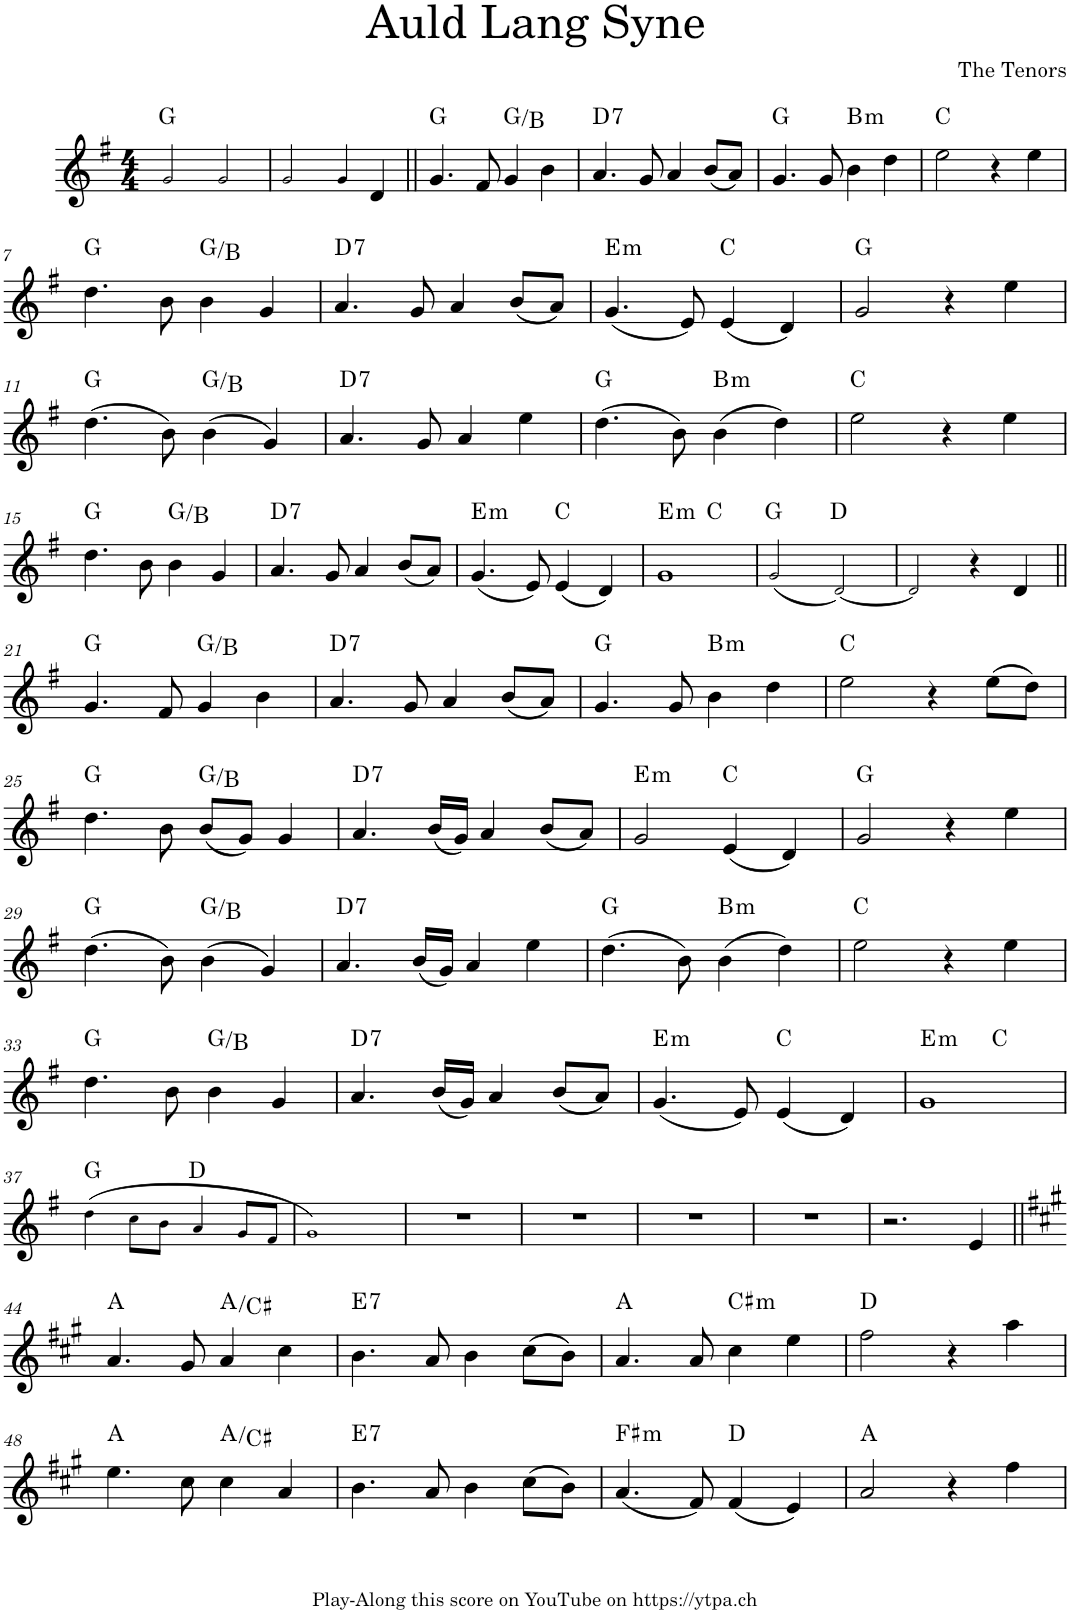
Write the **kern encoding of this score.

**kern	**harte
*part1	*part1
*staff1	*
*I"Piano	*
*I'Pno.	*
*clefG2	*
*k[f#]	*
*M4/4	*
=1	=1
2g!/	G:maj
2g!/	.
=2	=2
2g!/	.
4g!/	.
4d/	.
=3||	=3||
4.g/	G:maj
8f#/	.
4g/	G:maj/3
4b\	.
=4	=4
!	!LO:H:kt=7
4.a/	D:7
8g/	.
4a/	.
(8b/L	.
8a/J)	.
=5	=5
4.g/	G:maj
8g/	.
!	!LO:H:kt=m
4b\	B:min
4dd\	.
=6	=6
2ee\	C:maj
4r	.
4ee\	.
!!LO:LB:g=z
=7	=7
4.dd\	G:maj
8b\	.
4b\	G:maj/3
4g/	.
=8	=8
!	!LO:H:kt=7
4.a/	D:7
8g/	.
4a/	.
(8b/L	.
8a/J)	.
=9	=9
!	!LO:H:kt=m
(4.g/	E:min
8e/)	.
(4e/	C:maj
4d/)	.
=10	=10
2g/	G:maj
4r	.
4ee\	.
!!LO:LB:g=z
=11	=11
(4.dd\	G:maj
8b\)	.
(4b\	G:maj/3
4g/)	.
=12	=12
!	!LO:H:kt=7
4.a/	D:7
8g/	.
4a/	.
4ee\	.
=13	=13
(4.dd\	G:maj
8b\)	.
!	!LO:H:kt=m
(4b\	B:min
4dd\)	.
=14	=14
2ee\	C:maj
4r	.
4ee\	.
!!LO:LB:g=z
=15	=15
4.dd\	G:maj
8b\	.
4b\	G:maj/3
4g/	.
=16	=16
!	!LO:H:kt=7
4.a/	D:7
8g/	.
4a/	.
(8b/L	.
8a/J)	.
=17	=17
!	!LO:H:kt=m
(4.g/	E:min
8e/)	.
(4e/	C:maj
4d/)	.
=18	=18
!	!LO:H:kt=m
*^	*
1g	2ryy	E:min
.	2ryy	C:maj
*v	*v	*
=19	=19
(2g!/	G:maj
[2d!/)	D:maj
=20	=20
2d!/]	.
4r	.
4d/	.
!!LO:LB:g=z
=21||	=21||
4.g/	G:maj
8f#/	.
4g/	G:maj/3
4b\	.
=22	=22
!	!LO:H:kt=7
4.a/	D:7
8g/	.
4a/	.
(8b/L	.
8a/J)	.
=23	=23
4.g/	G:maj
8g/	.
!	!LO:H:kt=m
4b\	B:min
4dd\	.
=24	=24
2ee\	C:maj
4r	.
(8ee\L	.
8dd\J)	.
!!LO:LB:g=z
=25	=25
4.dd\	G:maj
8b\	.
(8b/L	G:maj/3
8g/J)	.
4g/	.
=26	=26
!	!LO:H:kt=7
4.a/	D:7
(16b/LL	.
16g/JJ)	.
4a/	.
(8b/L	.
8a/J)	.
=27	=27
!	!LO:H:kt=m
2g/	E:min
(4e/	C:maj
4d/)	.
=28	=28
2g/	G:maj
4r	.
4ee\	.
!!LO:LB:g=z
=29	=29
(4.dd\	G:maj
8b\)	.
(4b\	G:maj/3
4g/)	.
=30	=30
!	!LO:H:kt=7
4.a/	D:7
(16b/LL	.
16g/JJ)	.
4a/	.
4ee\	.
=31	=31
(4.dd\	G:maj
8b\)	.
!	!LO:H:kt=m
(4b\	B:min
4dd\)	.
=32	=32
2ee\	C:maj
4r	.
4ee\	.
!!LO:LB:g=z
=33	=33
4.dd\	G:maj
8b\	.
4b\	G:maj/3
4g/	.
=34	=34
!	!LO:H:kt=7
4.a/	D:7
(16b/LL	.
16g/JJ)	.
4a/	.
(8b/L	.
8a/J)	.
=35	=35
!	!LO:H:kt=m
(4.g/	E:min
8e/)	.
(4e/	C:maj
4d/)	.
=36	=36
!	!LO:H:kt=m
*^	*
1g	2ryy	E:min
.	2ryy	C:maj
*v	*v	*
!!LO:LB:g=z
=37	=37
(4dd!\	G:maj
8cc!\L	.
8b!\J	.
4a!/	D:maj
8g!/L	.
8f#!/J	.
=38	=38
1g!)	.
=39	=39
1r	.
=40	=40
1r	.
=41	=41
1r	.
=42	=42
1r	.
=43	=43
2.r	.
4e/	.
!!LO:LB:g=z
=44||	=44||
*k[f#c#g#]	*
4.a/	A:maj
8g#/	.
4a/	A:maj/3
4cc#\	.
=45	=45
!	!LO:H:kt=7
4.b\	E:7
8a/	.
4b\	.
(8cc#\L	.
8b\J)	.
=46	=46
4.a/	A:maj
8a/	.
!	!LO:H:kt=m
4cc#\	C#:min
4ee\	.
=47	=47
2ff#\	D:maj
4r	.
4aa\	.
!!LO:LB:g=z
=48	=48
4.ee\	A:maj
8cc#\	.
4cc#\	A:maj/3
4a/	.
=49	=49
!	!LO:H:kt=7
4.b\	E:7
8a/	.
4b\	.
(8cc#\L	.
8b\J)	.
=50	=50
!	!LO:H:kt=m
(4.a/	F#:min
8f#/)	.
(4f#/	D:maj
4e/)	.
=51	=51
2a/	A:maj
4r	.
4ff#\	.
=	=
*-	*-
